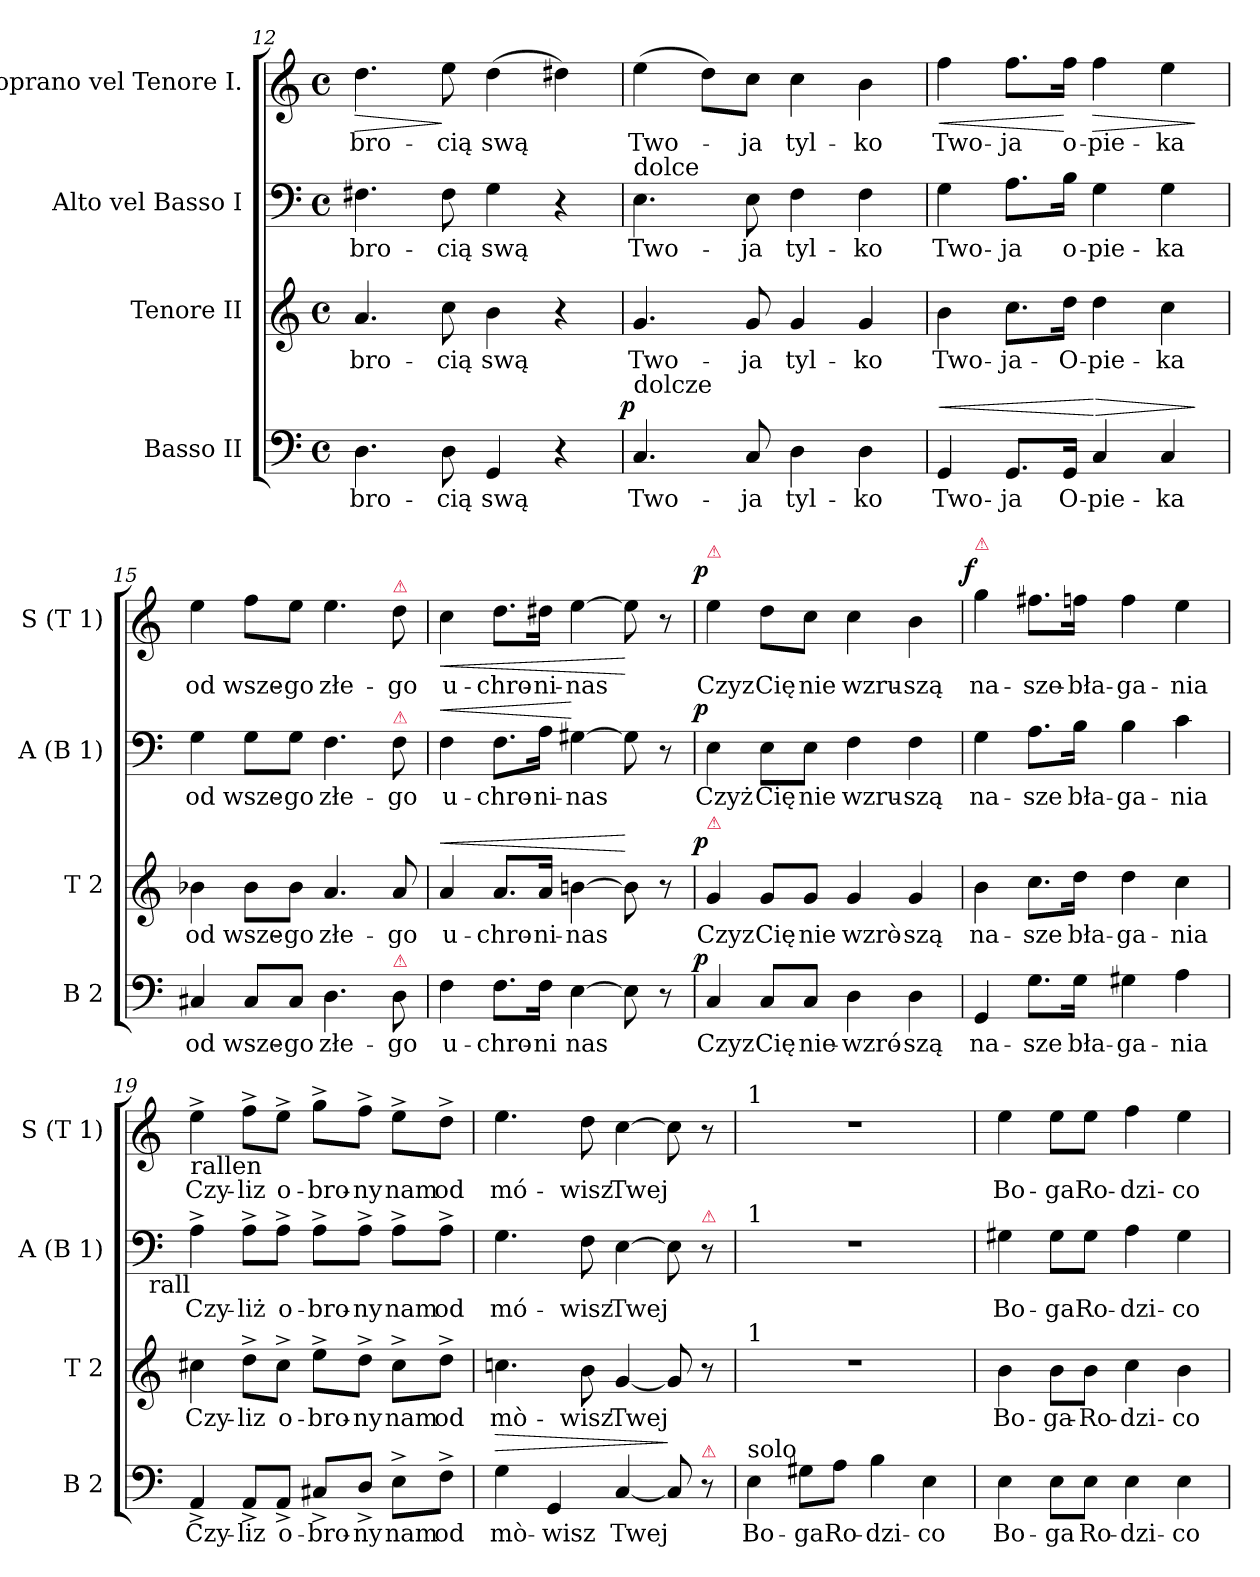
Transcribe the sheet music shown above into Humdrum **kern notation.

**kern	**text	**dynam	**kern	**text	**dynam	**kern	**text	**dynam	**kern	**text	**dynam
*part4	*part4	*part4	*part3	*part3	*part3	*part2	*part2	*part2	*part1	*part1	*part1
*staff4	*staff4	*staff4	*staff3	*staff3	*staff3	*staff2	*staff2	*staff2	*staff1	*staff1	*staff1
*I"Basso II	*	*	*I"Tenore II	*	*	*I"Alto vel Basso I	*	*	*I"Soprano vel Tenore I.	*	*
*I'B 2	*	*	*I'T 2	*	*	*I'A (B 1)	*	*	*I'S (T 1)	*	*
*clefF4	*	*	*clefG2	*	*	*clefF4	*	*	*clefG2	*	*
*	*	*	*ITrd7c12	*	*	*	*	*	*	*	*
*k[]	*	*	*k[]	*	*	*k[]	*	*	*k[]	*	*
*M4/4	*	*	*M4/4	*	*	*M4/4	*	*	*M4/4	*	*
*met(c)	*	*	*met(c)	*	*	*met(c)	*	*	*met(c)	*	*
=12	=12	=12	=12	=12	=12	=12	=12	=12	=12	=12	=12
!	!	!	!	!	!	!	!	!	!	!	!LO:HP:b
4.D\	-bro-	.	4.A/	-bro-	.	4.F#X\	-bro-	.	4.dd\	-bro-	>
8D\	-cią	.	8c\	-cią	.	8F#\	-cią	.	8ee\	-cią	]
4GG/	swą	.	4B\	swą	.	4G\	swą	.	(>4dd\	swą	.
4r	.	.	4r	.	.	4r	.	.	4dd#X\)	.	.
=13	=13	=13	=13	=13	=13	=13	=13	=13	=13	=13	=13
!	!	!	!	!	!	!LO:TX:a:t=dolce	!	!	!	!	!
!LO:TX:a:t=dolcze	!	!	!	!	!	!	!	!	!	!	!
!	!	!LO:DY:a:rj	!	!	!	!	!	!	!	!	!
4.C/	Two-	p	4.G/	Two-	.	4.E\	Two-	.	(>4ee\	Two-	.
.	.	.	.	.	.	.	.	.	8dd\L)	.	.
8C/	-ja	.	8G/	-ja	.	8E\	-ja	.	8cc\J	-ja	.
4D\	tyl-	.	4G/	tyl-	.	4F\	tyl-	.	4cc\	tyl-	.
4D\	-ko	.	4G/	-ko	.	4F\	-ko	.	4b\	-ko	.
=14	=14	=14	=14	=14	=14	=14	=14	=14	=14	=14	=14
!	!	!LO:HP:a	!	!	!	!	!	!	!	!	!LO:HP:b
4GG/	Two-	<	4B\	Two-	.	4G\	Two-	.	4ff\	Two-	<
8.GG/L	-ja	.	8.c\L	-ja-	.	8.A\L	-ja	.	8.ff\L	-ja	.
16GG/Jk	O-	.	16d\Jk	-O-	.	16B\Jk	o-	.	16ff\Jk	o-	[
!	!	!LO:HP:n=1:a	!	!	!	!	!	!	!	!	!LO:HP:b
4C/	-pie-	[ >	4d\	-pie-	.	4G\	-pie-	.	4ff\	-pie-	>
4C/	-ka	.	4c\	-ka	.	4G\	-ka	.	4ee\	-ka	.
.	.	]	.	.	.	.	.	.	.	.	]
=15	=15	=15	=15	=15	=15	=15	=15	=15	=15	=15	=15
4C#X/	od	.	4B-X\	od	.	4G\	od	.	4ee\	od	.
8C#/L	wsze-	.	8B-\L	wsze-	.	8G\L	wsze-	.	8ff\L	wsze-	.
8C#/J	-go	.	8B-\J	-go	.	8G\J	-go	.	8ee\J	-go	.
4.D\	złe-	.	4.A/	złe-	.	4.F\	złe-	.	4.ee\	złe-	.
!	!	!	!	!	!	!	!	!	!LO:TX:a:color=crimson:t=⚠	!	!
!	!	!	!	!	!	!LO:TX:a:color=crimson:t=⚠	!	!	!	!	!
!LO:TX:a:color=crimson:t=⚠	!	!	!	!	!	!	!	!	!	!	!
8D\	-go	.	8A/	-go	.	8F\	-go	.	8dd\	-go	.
=16	=16	=16	=16	=16	=16	=16	=16	=16	=16	=16	=16
!	!	!	!	!	!LO:HP:a	!	!	!LO:HP:a	!	!	!LO:HP:b
4F\	u-	.	4A/	u-	<	4F\	u-	<	4cc\	u-	<
8.F\L	-chro-	.	8.A/L	-chro-	.	8.F\L	-chro-	.	8.dd\L	-chro-	.
16F\Jk	-ni	.	16A/Jk	-ni-	.	16A\Jk	-ni-	.	16dd#X\Jk	-ni-	.
[4E\	nas	.	[4Bn\	-nas	.	[4G#X\	-nas	[	[4ee\	-nas	.
8E\]	.	.	8B\]	.	[	8G#\]	.	.	8ee\]	.	[
8r	.	.	8r	.	.	8r	.	.	8r	.	.
=17	=17	=17	=17	=17	=17	=17	=17	=17	=17	=17	=17
!	!	!	!	!	!	!	!	!	!LO:TX:a:color=crimson:t=⚠	!	!
!	!	!	!LO:TX:a:color=crimson:t=⚠	!	!	!	!	!	!	!	!
!	!	!LO:DY:a:rj	!	!	!LO:DY:a:rj	!	!	!LO:DY:a:rj	!	!	!LO:DY:a:rj
4C/	Czyz	p	4G/	Czyz	p	4E\	Czyż	p	4ee\	Czyz	p
8C/L	Cię	.	8G/L	Cię	.	8E\L	Cię	.	8dd\L	Cię	.
8C/J	nie-	.	8G/J	nie	.	8E\J	nie	.	8cc\J	nie	.
4D\	-wzró-	.	4G/	wzrò-	.	4F\	wzru-	.	4cc\	wzru-	.
4D\	-szą	.	4G/	-szą	.	4F\	-szą	.	4b\	-szą	.
=18	=18	=18	=18	=18	=18	=18	=18	=18	=18	=18	=18
!	!	!	!	!	!	!	!	!	!LO:TX:a:color=crimson:t=⚠	!	!
!	!	!	!	!	!	!	!	!	!	!	!LO:DY:a:rj
4GG/	na-	.	4B\	na-	.	4G\	na-	.	4gg\	na-	f
8.G\L	-sze	.	8.c\L	-sze	.	8.A\L	-sze	.	8.ff#X\L	-sze-	.
16G\Jk	bła-	.	16d\Jk	bła-	.	16B\Jk	bła-	.	16ffn\Jk	-bła-	.
4G#X\	-ga-	.	4d\	-ga-	.	4B\	-ga-	.	4ff\	-ga-	.
4A\	-nia	.	4c\	-nia	.	4c\	-nia	.	4ee\	-nia	.
=19	=19	=19	=19	=19	=19	=19	=19	=19	=19	=19	=19
!	!	!	!	!	!	!	!	!	!LO:TX:b:t=rallen	!	!
!	!	!	!	!	!	!LO:TX:b:rj:t=rall	!	!	!	!	!
4AA^>/	Czy-	.	4c#X\	Czy-	.	4A^<\	Czy-	.	4ee^<\	Czy-	.
8AA^>/L	-liz	.	8d^<\L	-liz	.	8A^<\L	-liż	.	8ff^<\L	-liz	.
8AA^>/J	o-	.	8c#^<\J	o-	.	8A^<\J	o-	.	8ee^<\J	o-	.
8C#X^>/L	-bro-	.	8e^<\L	-bro-	.	8A^<\L	-bro-	.	8gg^<\L	-bro-	.
8D^>/J	-ny	.	8d^<\J	-ny	.	8A^<\J	-ny	.	8ff^<\J	-ny	.
8E^>\L	nam	.	8c#^<\L	nam	.	8A^<\L	nam	.	8ee^<\L	nam	.
8F^>\J	od	.	8d^<\J	od	.	8A^<\J	od	.	8dd^<\J	od	.
=20	=20	=20	=20	=20	=20	=20	=20	=20	=20	=20	=20
!	!	!LO:HP:a	!	!	!	!	!	!	!	!	!
4G\	mò-	>	4.cn\	mò-	.	4.G\	mó-	.	4.ee\	mó-	.
4GG/	-wisz	.	.	.	.	.	.	.	.	.	.
.	.	.	8B\	-wisz	.	8F\	-wisz	.	8dd\	-wisz	.
[4C/	Twej	.	[4G/	Twej	.	[4E\	Twej	.	[4cc\	Twej	.
8C/]	.	]	8G/]	.	.	8E\]	.	.	8cc\]	.	.
!	!	!	!	!	!	!LO:TX:a:color=crimson:t=⚠	!	!	!	!	!
!LO:TX:a:color=crimson:t=⚠	!	!	!	!	!	!	!	!	!	!	!
8r	.	.	8r	.	.	8r	.	.	8r	.	.
=21	=21	=21	=21	=21	=21	=21	=21	=21	=21	=21	=21
!	!	!	!	!	!	!	!	!	!LO:TX:a:t=1	!	!
!	!	!	!	!	!	!LO:TX:a:t=1	!	!	!	!	!
!	!	!	!LO:TX:a:t=1	!	!	!	!	!	!	!	!
!LO:TX:a:t=solo	!	!	!	!	!	!	!	!	!	!	!
!	!	!	!	!	!	!	!	!	!LO:N:vis=2	!	!
4E\	Bo-	.	1r	.	.	1r	.	.	1r	.	.
8G#X\L	-ga	.	.	.	.	.	.	.	.	.	.
8A\J	Ro-	.	.	.	.	.	.	.	.	.	.
4B\	-dzi-	.	.	.	.	.	.	.	.	.	.
4E\	-co	.	.	.	.	.	.	.	.	.	.
=22	=22	=22	=22	=22	=22	=22	=22	=22	=22	=22	=22
4E\	Bo-	.	4B\	Bo-	.	4G#X\	Bo-	.	4ee\	Bo-	.
8E\L	-ga	.	8B\L	-ga-	.	8G#\L	-ga	.	8ee\L	-ga	.
8E\J	Ro-	.	8B\J	-Ro-	.	8G#\J	Ro-	.	8ee\J	Ro-	.
4E\	-dzi-	.	4c\	-dzi-	.	4A\	-dzi-	.	4ff\	-dzi-	.
4E\	-co	.	4B\	-co	.	4G#\	-co	.	4ee\	-co	.
=	=	=	=	=	=	=	=	=	=	=	=
*-	*-	*-	*-	*-	*-	*-	*-	*-	*-	*-	*-
